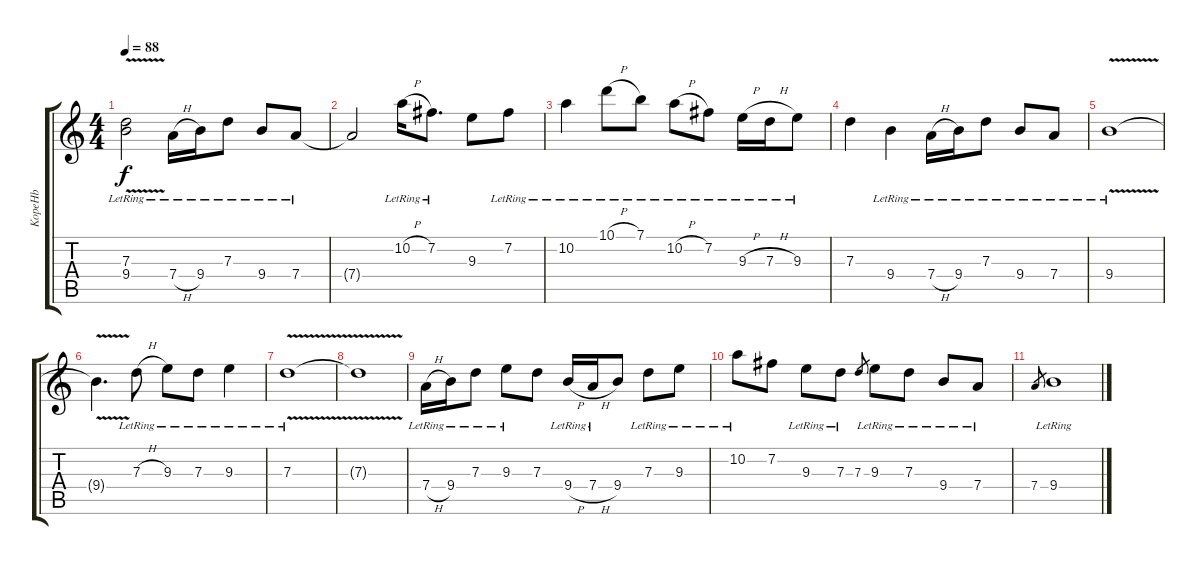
\track ("KopeHb" "KopeHb") {instrument electricguitarclean}
\staff {score tabs}
\tuning (E4 B3 G3 D3 A2 E2) {hide}
\ts (4 4)
\tempo 88
\clef g2
\ks c
(7.3{v} 9.4{v lr}).2{dy f} 7.4{h lr}.16 9.4{lr}.16 7.3{lr}.8 9.4{lr}.8 7.4{lr}.8 |
7.4{t}.2 10.2{h lr}.16 7.2{lr}.8{d} 9.3.8 7.2{lr}.8 |
10.2{lr}.4 10.1{h lr}.8 7.1{lr}.8 10.2{h lr}.8 7.2{lr}.8 9.3{h lr}.16 7.3{h lr}.16 9.3{lr}.8 |
7.3.4 9.4{lr}.4 7.4{h lr}.16 9.4{lr}.16 7.3{lr}.8 9.4{lr}.8 7.4{lr}.8 |
9.4{v lr}.1 |
9.4{t}.4{d} 7.3{h lr}.8 9.3{lr}.8 7.3{lr}.8 9.3{lr}.4 |
7.3{v lr}.1 |
7.3{t}.1 |
7.4{h lr}.16 9.4{lr}.16 7.3{lr}.8 9.3{lr}.8 7.3.8 9.4{h lr}.16 7.4{h lr}.16 9.4.8 7.3{lr}.8 9.3{lr}.8 |
10.2{lr}.8 7.2.8 9.3{lr}.8 7.3{lr}.8 7.3.8{gr} 9.3{lr}.8 7.3{lr}.8 9.4{lr}.8 7.4{lr}.8 |
7.4.8{gr} 9.4{lr}.1
